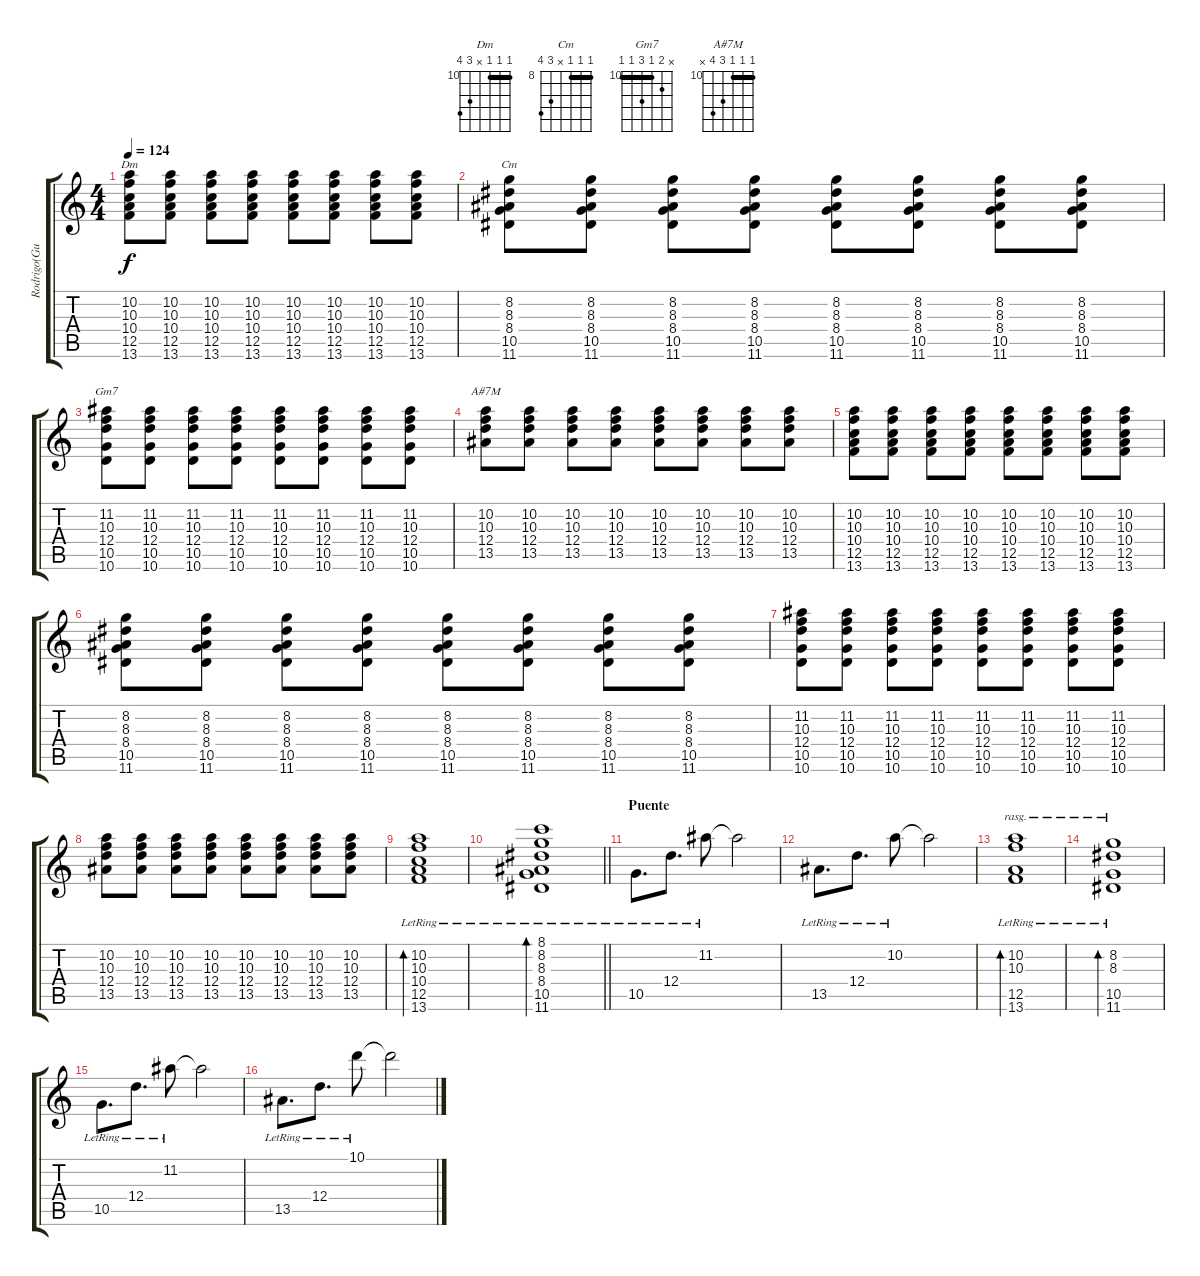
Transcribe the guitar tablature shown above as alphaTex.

\track ("Rodrigo(Guitarra#1)" "Rodrigo(Gu") {instrument acousticguitarsteel}
\staff {score tabs}
\tuning (E4 B3 G3 D3 A2 E2) {hide}
\chord ("Dm" 10 10 10 x 12 13) {firstfret 10 barre 10}
\chord ("Cm" 8 8 8 x 10 11) {firstfret 8 barre 8}
\chord ("Gm7" x 11 10 12 10 10) {firstfret 10 barre 10}
\chord ("A#7M" 10 10 10 12 13 x) {firstfret 10 barre 10}
\ts (4 4)
\tempo 124
\clef g2
\ks c
(10.2 10.3 10.4 12.5 13.6).8{ch "Dm" dy f} (10.2 10.3 10.4 12.5 13.6).8 (10.2 10.3 10.4 12.5 13.6).8 (10.2 10.3 10.4 12.5 13.6).8 (10.2 10.3 10.4 12.5 13.6).8 (10.2 10.3 10.4 12.5 13.6).8 (10.2 10.3 10.4 12.5 13.6).8 (10.2 10.3 10.4 12.5 13.6).8 |
(8.2 8.3 8.4 10.5 11.6).8{ch "Cm"} (8.2 8.3 8.4 10.5 11.6).8 (8.2 8.3 8.4 10.5 11.6).8 (8.2 8.3 8.4 10.5 11.6).8 (8.2 8.3 8.4 10.5 11.6).8 (8.2 8.3 8.4 10.5 11.6).8 (8.2 8.3 8.4 10.5 11.6).8 (8.2 8.3 8.4 10.5 11.6).8 |
(11.2 10.3 12.4 10.5 10.6).8{ch "Gm7"} (11.2 10.3 12.4 10.5 10.6).8 (11.2 10.3 12.4 10.5 10.6).8 (11.2 10.3 12.4 10.5 10.6).8 (11.2 10.3 12.4 10.5 10.6).8 (11.2 10.3 12.4 10.5 10.6).8 (11.2 10.3 12.4 10.5 10.6).8 (11.2 10.3 12.4 10.5 10.6).8 |
(10.2 10.3 12.4 13.5).8{ch "A#7M"} (10.2 10.3 12.4 13.5).8 (10.2 10.3 12.4 13.5).8 (10.2 10.3 12.4 13.5).8 (10.2 10.3 12.4 13.5).8 (10.2 10.3 12.4 13.5).8 (10.2 10.3 12.4 13.5).8 (10.2 10.3 12.4 13.5).8 |
(10.2 10.3 10.4 12.5 13.6).8 (10.2 10.3 10.4 12.5 13.6).8 (10.2 10.3 10.4 12.5 13.6).8 (10.2 10.3 10.4 12.5 13.6).8 (10.2 10.3 10.4 12.5 13.6).8 (10.2 10.3 10.4 12.5 13.6).8 (10.2 10.3 10.4 12.5 13.6).8 (10.2 10.3 10.4 12.5 13.6).8 |
(8.2 8.3 8.4 10.5 11.6).8 (8.2 8.3 8.4 10.5 11.6).8 (8.2 8.3 8.4 10.5 11.6).8 (8.2 8.3 8.4 10.5 11.6).8 (8.2 8.3 8.4 10.5 11.6).8 (8.2 8.3 8.4 10.5 11.6).8 (8.2 8.3 8.4 10.5 11.6).8 (8.2 8.3 8.4 10.5 11.6).8 |
(11.2 10.3 12.4 10.5 10.6).8 (11.2 10.3 12.4 10.5 10.6).8 (11.2 10.3 12.4 10.5 10.6).8 (11.2 10.3 12.4 10.5 10.6).8 (11.2 10.3 12.4 10.5 10.6).8 (11.2 10.3 12.4 10.5 10.6).8 (11.2 10.3 12.4 10.5 10.6).8 (11.2 10.3 12.4 10.5 10.6).8 |
(10.2 10.3 12.4 13.5).8 (10.2 10.3 12.4 13.5).8 (10.2 10.3 12.4 13.5).8 (10.2 10.3 12.4 13.5).8 (10.2 10.3 12.4 13.5).8 (10.2 10.3 12.4 13.5).8 (10.2 10.3 12.4 13.5).8 (10.2 10.3 12.4 13.5).8 |
(10.2{lr} 10.3{lr} 10.4{lr} 12.5{lr} 13.6{lr}).1{bd 120} |
\barLineRight lightlight
(8.1{lr} 8.2{lr} 8.3{lr} 8.4{lr} 10.5{lr} 11.6{lr}).1{bd 120} |
\section ("" "Puente")
10.5{lr}.8{d} 12.4{lr}.8{d} 11.2{lr}.8 11.2{t}.2 |
13.5{lr}.8{d} 12.4{lr}.8{d} 10.2{lr}.8 10.2{t}.2 |
(10.2{lr} 10.3{lr} 12.5{lr} 13.6{lr}).1{bd 120 rasg ii} |
(8.2{lr} 8.3{lr} 10.5{lr} 11.6{lr}).1{bd 120 rasg ii} |
10.5{lr}.8{d} 12.4{lr}.8{d} 11.2{lr}.8 11.2{t}.2 |
13.5{lr}.8{d} 12.4{lr}.8{d} 10.1{lr}.8 10.1{t}.2
